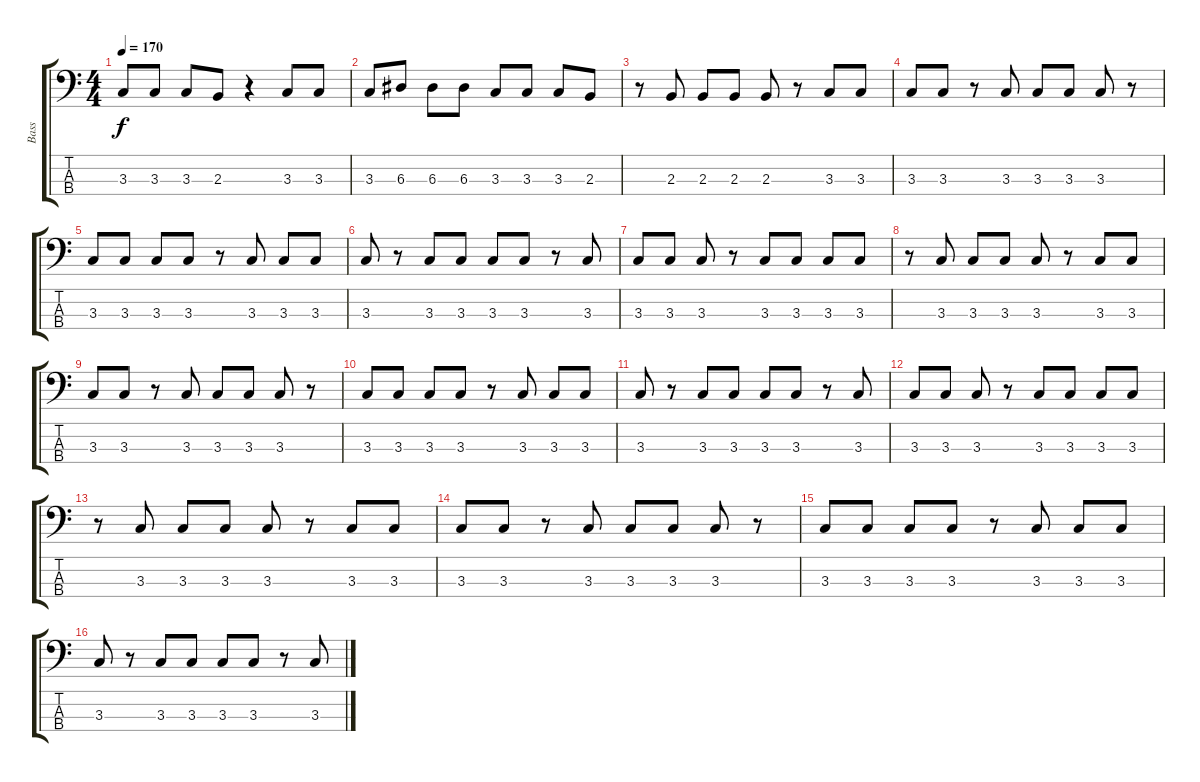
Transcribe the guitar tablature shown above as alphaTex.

\track ("Bass" "Bass") {instrument electricbassfinger}
\staff {score tabs}
\tuning (G2 D2 A1 E1) {hide}
\ts (4 4)
\tempo 170
\clef f4
\ks c
3.3.8{dy f} 3.3.8 3.3.8 2.3.8 r.4 3.3.8 3.3.8 |
3.3.8 6.3.8 6.3.8 6.3.8 3.3.8 3.3.8 3.3.8 2.3.8 |
r.8 2.3.8 2.3.8 2.3.8 2.3.8 r.8 3.3.8 3.3.8 |
3.3.8 3.3.8 r.8 3.3.8 3.3.8 3.3.8 3.3.8 r.8 |
3.3.8 3.3.8 3.3.8 3.3.8 r.8 3.3.8 3.3.8 3.3.8 |
3.3.8 r.8 3.3.8 3.3.8 3.3.8 3.3.8 r.8 3.3.8 |
3.3.8 3.3.8 3.3.8 r.8 3.3.8 3.3.8 3.3.8 3.3.8 |
r.8 3.3.8 3.3.8 3.3.8 3.3.8 r.8 3.3.8 3.3.8 |
3.3.8 3.3.8 r.8 3.3.8 3.3.8 3.3.8 3.3.8 r.8 |
3.3.8 3.3.8 3.3.8 3.3.8 r.8 3.3.8 3.3.8 3.3.8 |
3.3.8 r.8 3.3.8 3.3.8 3.3.8 3.3.8 r.8 3.3.8 |
3.3.8 3.3.8 3.3.8 r.8 3.3.8 3.3.8 3.3.8 3.3.8 |
r.8 3.3.8 3.3.8 3.3.8 3.3.8 r.8 3.3.8 3.3.8 |
3.3.8 3.3.8 r.8 3.3.8 3.3.8 3.3.8 3.3.8 r.8 |
3.3.8 3.3.8 3.3.8 3.3.8 r.8 3.3.8 3.3.8 3.3.8 |
3.3.8 r.8 3.3.8 3.3.8 3.3.8 3.3.8 r.8 3.3.8
